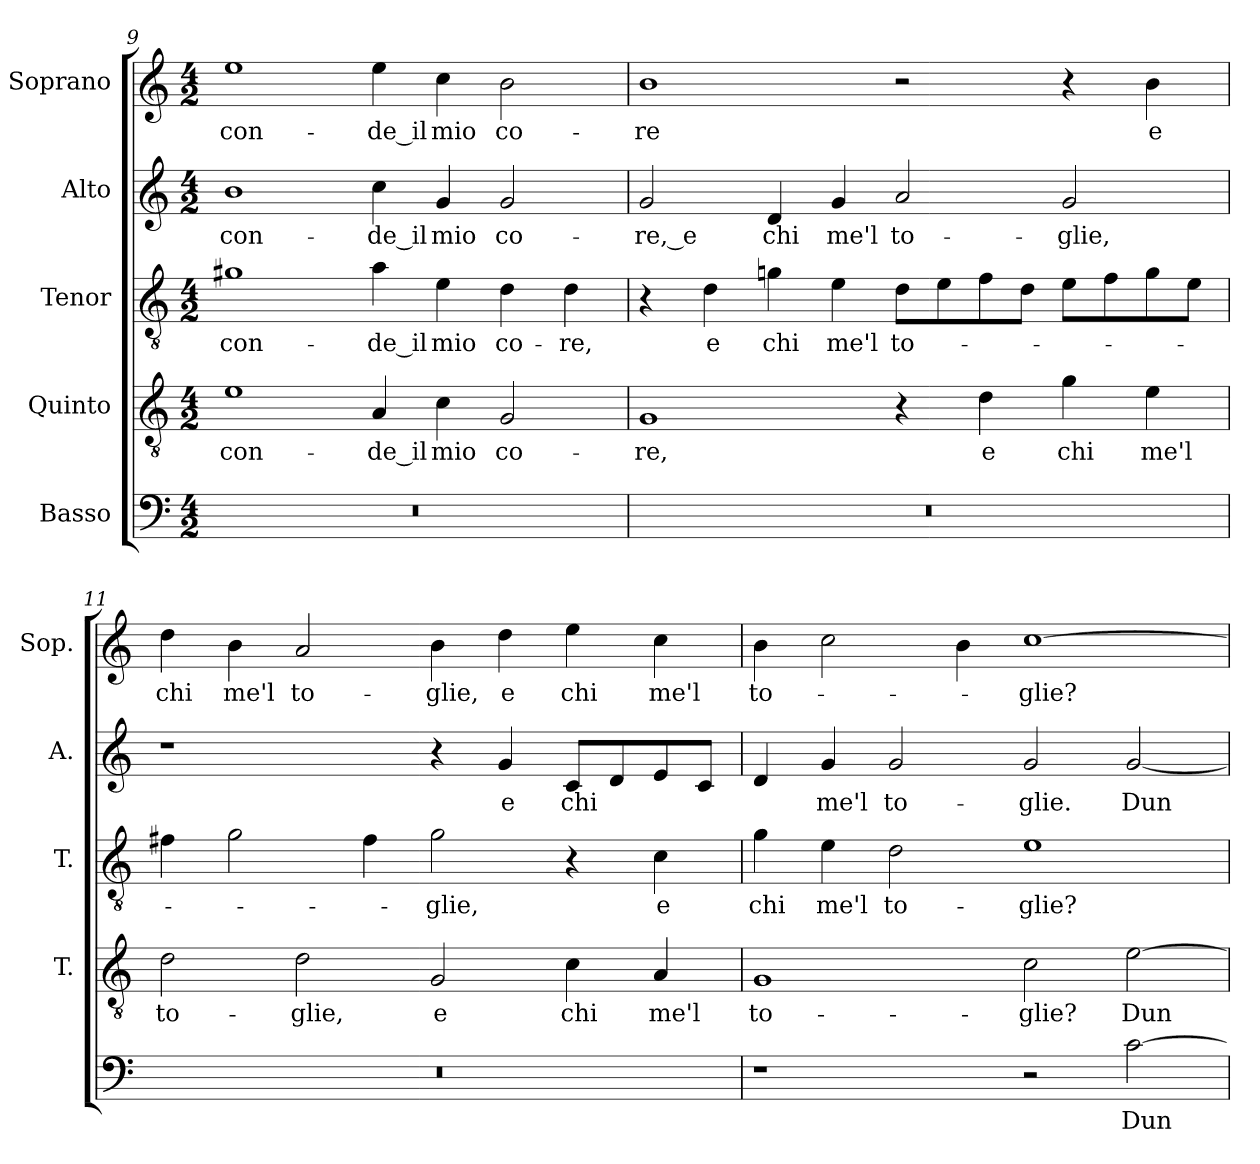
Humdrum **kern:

**kern	**text	**kern	**text	**kern	**text	**kern	**text	**kern	**text
*part5	*part5	*part4	*part4	*part3	*part3	*part2	*part2	*part1	*part1
*staff5	*staff5	*staff4	*staff4	*staff3	*staff3	*staff2	*staff2	*staff1	*staff1
*I"Basso	*	*I"Quinto	*	*I"Tenor	*	*I"Alto	*	*I"Soprano	*
*	*	*I'T.	*	*I'T.	*	*I'A.	*	*I'Sop.	*
*clefF4	*	*clefGv2	*	*clefGv2	*	*clefG2	*	*clefG2	*
*	*	*ITrd7c12	*	*ITrd7c12	*	*	*	*	*
*k[]	*	*k[]	*	*k[]	*	*k[]	*	*k[]	*
*C:	*	*C:	*	*C:	*	*C:	*	*C:	*
*M4/2	*	*M4/2	*	*M4/2	*	*M4/2	*	*M4/2	*
=9	=9	=9	=9	=9	=9	=9	=9	=9	=9
!LO:N:vis=1	!	!	!	!	!	!	!	!	!
!	!	!	!LO:LY:b:color=#000000	!	!	!	!	!	!
!	!	!	!	!	!LO:LY:b:color=#000000	!	!	!	!
!	!	!	!	!	!	!	!LO:LY:b:color=#000000	!	!
!	!	!	!	!	!	!	!	!	!LO:LY:b:color=#000000
0r	.	1Ei	-con-	1G#Xi	-con-	1bi	-con-	1eei	-con-
!	!	!	!LO:LY:b:color=#000000	!	!	!	!	!	!
!	!	!	!	!	!LO:LY:b:color=#000000	!	!	!	!
!	!	!	!	!	!	!	!LO:LY:b:color=#000000	!	!
!	!	!	!	!	!	!	!	!	!LO:LY:b:color=#000000
.	.	4AAi/	-de_il	4Ai\	-de_il	4cci\	-de_il	4eei\	-de_il
!	!	!	!LO:LY:b:color=#000000	!	!	!	!	!	!
!	!	!	!	!	!LO:LY:b:color=#000000	!	!	!	!
!	!	!	!	!	!	!	!LO:LY:b:color=#000000	!	!
!	!	!	!	!	!	!	!	!	!LO:LY:b:color=#000000
.	.	4Ci\	mio	4Ei\	mio	4gi/	mio	4cci\	mio
!	!	!	!LO:LY:b:color=#000000	!	!	!	!	!	!
!	!	!	!	!	!LO:LY:b:color=#000000	!	!	!	!
!	!	!	!	!	!	!	!LO:LY:b:color=#000000	!	!
!	!	!	!	!	!	!	!	!	!LO:LY:b:color=#000000
.	.	2GGi/	co-	4Di\	co-	2gi/	co-	2bi\	co-
!	!	!	!	!	!LO:LY:b:color=#000000	!	!	!	!
.	.	.	.	4Di\	-re,	.	.	.	.
=10	=10	=10	=10	=10	=10	=10	=10	=10	=10
!LO:N:vis=1	!	!	!	!	!	!	!	!	!
!	!	!	!LO:LY:b:color=#000000	!	!	!	!	!	!
!	!	!	!	!	!	!	!LO:LY:b:color=#000000	!	!
!	!	!	!	!	!	!	!	!	!LO:LY:b:color=#000000
0r	.	1GGi	-re,	4r	.	2gi/	-re,_e	1bi	-re
!	!	!	!	!	!LO:LY:b:color=#000000	!	!	!	!
.	.	.	.	4Di\	e	.	.	.	.
!	!	!	!	!	!LO:LY:b:color=#000000	!	!	!	!
!	!	!	!	!	!	!	!LO:LY:b:color=#000000	!	!
.	.	.	.	4Gni\	chi	4di/	chi	.	.
!	!	!	!	!	!LO:LY:b:color=#000000	!	!	!	!
!	!	!	!	!	!	!	!LO:LY:b:color=#000000	!	!
.	.	.	.	4Ei\	me'l	4gi/	me'l	.	.
!	!	!	!	!	!LO:LY:b:color=#000000	!	!	!	!
!	!	!	!	!	!	!	!LO:LY:b:color=#000000	!	!
.	.	4r	.	8Di\L	to-	2ai/	to-	2r	.
.	.	.	.	8Ei\	.	.	.	.	.
!	!	!	!LO:LY:b:color=#000000	!	!	!	!	!	!
.	.	4Di\	e	8Fi\	.	.	.	.	.
.	.	.	.	8Di\J	.	.	.	.	.
!	!	!	!LO:LY:b:color=#000000	!	!	!	!	!	!
!	!	!	!	!	!	!	!LO:LY:b:color=#000000	!	!
.	.	4Gi\	chi	8Ei\L	.	2gi/	-glie,	4r	.
.	.	.	.	8Fi\	.	.	.	.	.
!	!	!	!LO:LY:b:color=#000000	!	!	!	!	!	!
!	!	!	!	!	!	!	!	!	!LO:LY:b:color=#000000
.	.	4Ei\	me'l	8Gi\	.	.	.	4bi\	e
.	.	.	.	8Ei\J	.	.	.	.	.
!!LO:LB:g=z
=11	=11	=11	=11	=11	=11	=11	=11	=11	=11
!LO:N:vis=1	!	!	!	!	!	!	!	!	!
!	!	!	!LO:LY:b:color=#000000	!	!	!	!	!	!
!	!	!	!	!	!	!	!	!	!LO:LY:b:color=#000000
0r	.	2Di\	to-	4F#Xi\	.	1r	.	4ddi\	chi
!	!	!	!	!	!	!	!	!	!LO:LY:b:color=#000000
.	.	.	.	2Gi\	.	.	.	4bi\	me'l
!	!	!	!LO:LY:b:color=#000000	!	!	!	!	!	!
!	!	!	!	!	!	!	!	!	!LO:LY:b:color=#000000
.	.	2Di\	-glie,	.	.	.	.	2ai/	to-
.	.	.	.	4F#i\	.	.	.	.	.
!	!	!	!LO:LY:b:color=#000000	!	!	!	!	!	!
!	!	!	!	!	!LO:LY:b:color=#000000	!	!	!	!
!	!	!	!	!	!	!	!	!	!LO:LY:b:color=#000000
.	.	2GGi/	e	2Gi\	-glie,	4r	.	4bi\	-glie,
!	!	!	!	!	!	!	!LO:LY:b:color=#000000	!	!
!	!	!	!	!	!	!	!	!	!LO:LY:b:color=#000000
.	.	.	.	.	.	4gi/	e	4ddi\	e
!	!	!	!LO:LY:b:color=#000000	!	!	!	!	!	!
!	!	!	!	!	!	!	!LO:LY:b:color=#000000	!	!
!	!	!	!	!	!	!	!	!	!LO:LY:b:color=#000000
.	.	4Ci\	chi	4r	.	8ci/L	chi	4eei\	chi
.	.	.	.	.	.	8di/	.	.	.
!	!	!	!LO:LY:b:color=#000000	!	!	!	!	!	!
!	!	!	!	!	!LO:LY:b:color=#000000	!	!	!	!
!	!	!	!	!	!	!	!	!	!LO:LY:b:color=#000000
.	.	4AAi/	me'l	4Ci\	e	8ei/	.	4cci\	me'l
.	.	.	.	.	.	8ci/J	.	.	.
=12	=12	=12	=12	=12	=12	=12	=12	=12	=12
!	!	!	!LO:LY:b:color=#000000	!	!	!	!	!	!
!	!	!	!	!	!LO:LY:b:color=#000000	!	!	!	!
!	!	!	!	!	!	!	!	!	!LO:LY:b:color=#000000
1r	.	1GGi	to-	4Gi\	chi	4di/	.	4bi\	to-
!	!	!	!	!	!LO:LY:b:color=#000000	!	!	!	!
!	!	!	!	!	!	!	!LO:LY:b:color=#000000	!	!
.	.	.	.	4Ei\	me'l	4gi/	me'l	2cci\	.
!	!	!	!	!	!LO:LY:b:color=#000000	!	!	!	!
!	!	!	!	!	!	!	!LO:LY:b:color=#000000	!	!
.	.	.	.	2Di\	to-	2gi/	to-	.	.
.	.	.	.	.	.	.	.	4bi\	.
!	!	!	!LO:LY:b:color=#000000	!	!	!	!	!	!
!	!	!	!	!	!LO:LY:b:color=#000000	!	!	!	!
!	!	!	!	!	!	!	!LO:LY:b:color=#000000	!	!
!	!	!	!	!	!	!	!	!	!LO:LY:b:color=#000000
2r	.	2Ci\	-glie?	1Ei	-glie?	2gi/	-glie.	[1cci	-glie?
!	!LO:LY:b:color=#000000	!	!	!	!	!	!	!	!
!	!	!	!LO:LY:b:color=#000000	!	!	!	!	!	!
!	!	!	!	!	!	!	!LO:LY:b:color=#000000	!	!
[2ci\	Dun-	[2Ei\	Dun-	.	.	[2gi/	Dun-	.	.
=	=	=	=	=	=	=	=	=	=
*-	*-	*-	*-	*-	*-	*-	*-	*-	*-
